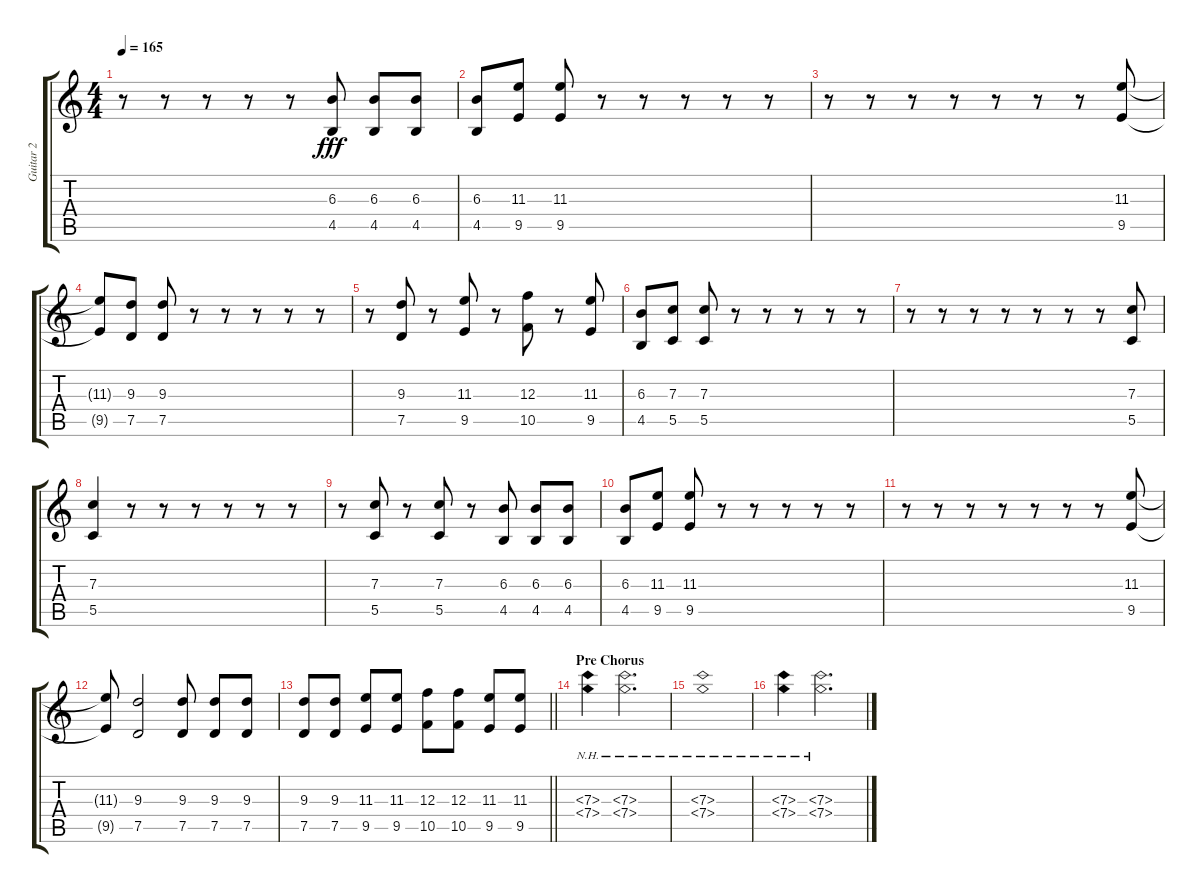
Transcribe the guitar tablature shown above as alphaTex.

\track ("Guitar 2" "Guitar 2") {instrument distortionguitar}
\staff {score tabs}
\tuning (D4 A3 F3 C3 G2 C2) {hide}
\ts (4 4)
\tempo 165
\clef g2
\ks c
r.8{dy fff} r.8 r.8 r.8 r.8 (6.3 4.5).8 (6.3 4.5).8 (6.3 4.5).8 |
(6.3 4.5).8 (11.3 9.5).8 (11.3 9.5).8 r.8 r.8 r.8 r.8 r.8 |
r.8 r.8 r.8 r.8 r.8 r.8 r.8 (11.3 9.5).8 |
(11.3{t} 9.5{t}).8 (9.3 7.5).8 (9.3 7.5).8 r.8 r.8 r.8 r.8 r.8 |
r.8 (9.3 7.5).8 r.8 (11.3 9.5).8 r.8 (12.3 10.5).8 r.8 (11.3 9.5).8 |
(6.3 4.5).8 (7.3 5.5).8 (7.3 5.5).8 r.8 r.8 r.8 r.8 r.8 |
r.8 r.8 r.8 r.8 r.8 r.8 r.8 (7.3 5.5).8 |
(7.3 5.5).4 r.8 r.8 r.8 r.8 r.8 r.8 |
r.8 (7.3 5.5).8 r.8 (7.3 5.5).8 r.8 (6.3 4.5).8 (6.3 4.5).8 (6.3 4.5).8 |
(6.3 4.5).8 (11.3 9.5).8 (11.3 9.5).8 r.8 r.8 r.8 r.8 r.8 |
r.8 r.8 r.8 r.8 r.8 r.8 r.8 (11.3 9.5).8 |
(11.3{t} 9.5{t}).8 (9.3 7.5).2 (9.3 7.5).8 (9.3 7.5).8 (9.3 7.5).8 |
\barLineRight lightlight
(9.3 7.5).8 (9.3 7.5).8 (11.3 9.5).8 (11.3 9.5).8 (12.3 10.5).8 (12.3 10.5).8 (11.3 9.5).8 (11.3 9.5).8 |
\section ("" "Pre Chorus")
(7.3{nh} 7.4{nh}).4 (7.3{nh} 7.4{nh}).2{d} |
(7.3{nh} 7.4{nh}).1 |
(7.3{nh} 7.4{nh}).4 (7.3{nh} 7.4{nh}).2{d}
